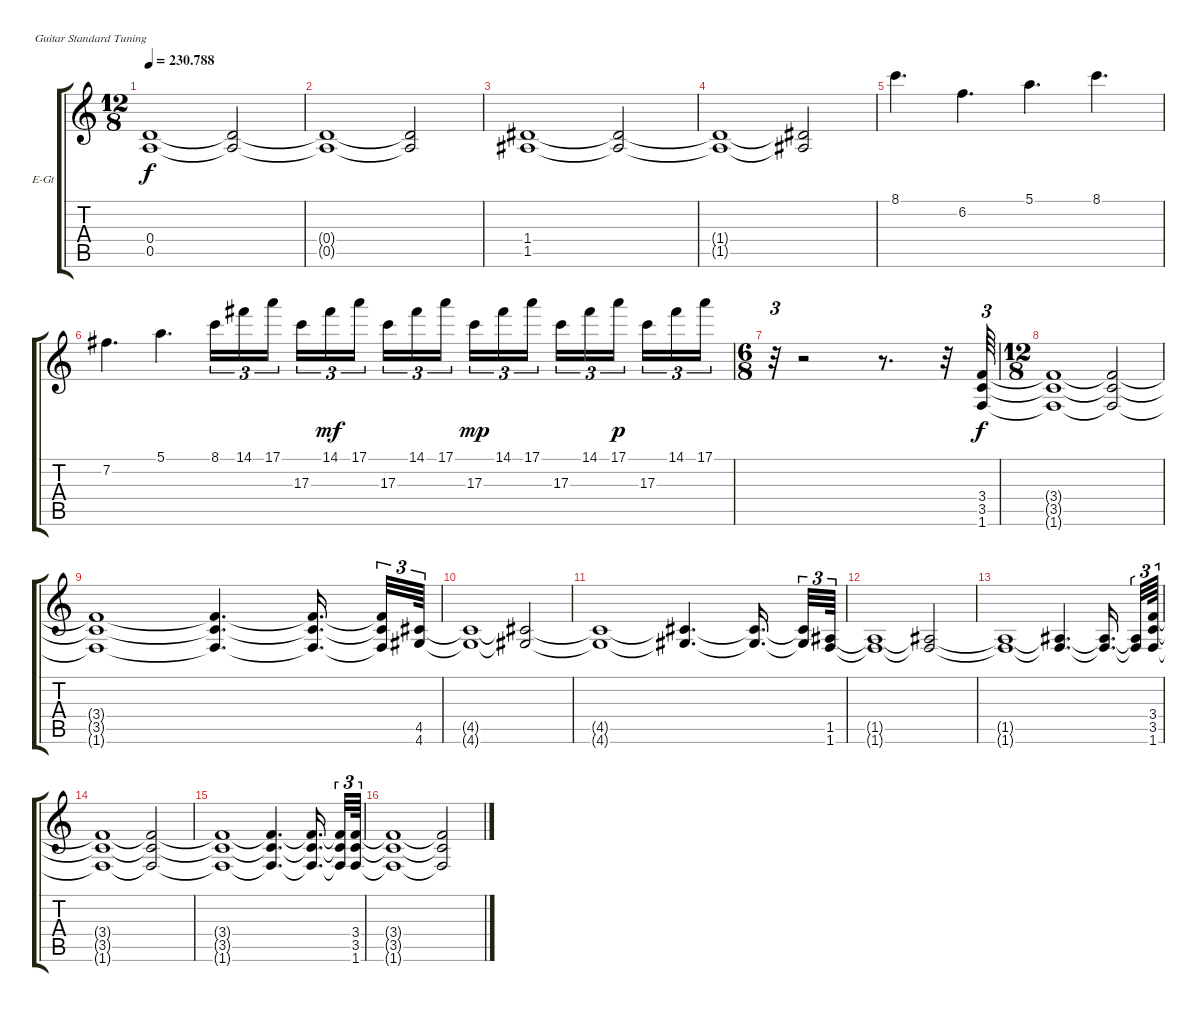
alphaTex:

\bracketExtendMode groupsimilarinstruments
\firstSystemTrackNameOrientation horizontal
\otherSystemsTrackNameOrientation horizontal
\track ("Соло" "E-Gt") {instrument overdrivenguitar}
\staff {score tabs}
\tuning (E4 B3 G3 D3 A2 E2)
\ts (12 8)
\tempo
230.788
\accidentals auto
\clef g2
\ottava regular
\simile none
\ks c
(0.4 0.5).1{dy f} (0.4{t} 0.5{t}).2 |
(0.4{t} 0.5{t}).1 (0.4{t} 0.5{t}).2 |
(1.4 1.5).1 (1.4{t} 1.5{t}).2 |
(1.4{t} 1.5{t}).1 (1.4{t} 1.5{t}).2 |
8.1.4{d} 6.2.4{d} 5.1.4{d} 8.1.4{d} |
7.2.4{d} 5.1.4{d} 8.1.16{tu (3 2)} 14.1.16{tu (3 2)} 17.1.16{tu (3 2)} 17.3.16{tu (3 2)} 14.1.16{tu (3 2) dy mf} 17.1.16{tu (3 2)} 17.3.16{tu (3 2)} 14.1.16{tu (3 2)} 17.1.16{tu (3 2)} 17.3.16{tu (3 2) dy mp} 14.1.16{tu (3 2)} 17.1.16{tu (3 2)} 17.3.16{tu (3 2)} 14.1.16{tu (3 2)} 17.1.16{tu (3 2) dy p} 17.3.16{tu (3 2)} 14.1.16{tu (3 2)} 17.1.16{tu (3 2)} |
\ts (6 8)
\beaming (8 2 2 2 2)
r.32{tu (3 2)} r.2 r.8{d} r.32 (3.4 3.5 1.6).64{tu (3 2) dy f} |
\ts (12 8)
\beaming (8 2 2 2 6)
(3.4{t} 3.5{t} 1.6{t}).1 (3.4{t} 3.5{t} 1.6{t}).2 |
(3.4{t} 3.5{t} 1.6{t}).1 (3.4{t} 3.5{t} 1.6{t}).4{d} (3.4{t} 3.5{t} 1.6{t}).16{d} (3.4{t} 3.5{t} 1.6{t}).32{tu (3 2)} (4.5 4.6).64{tu (3 2)} |
(4.5{t} 4.6{t}).1 (4.5{t} 4.6{t}).2 |
(4.5{t} 4.6{t}).1 (4.5{t} 4.6{t}).4{d} (4.5{t} 4.6{t}).16{d} (4.5{t} 4.6{t}).32{tu (3 2)} (1.5 1.6).64{tu (3 2)} |
(1.5{t} 1.6{t}).1 (1.5{t} 1.6{t}).2 |
(1.5{t} 1.6{t}).1 (1.5{t} 1.6{t}).4{d} (1.5{t} 1.6{t}).16{d} (1.5{t} 1.6{t}).32{tu (3 2)} (3.4 3.5 1.6).64{tu (3 2)} |
(3.4{t} 3.5{t} 1.6{t}).1 (3.4{t} 3.5{t} 1.6{t}).2 |
(3.4{t} 3.5{t} 1.6{t}).1 (3.4{t} 3.5{t} 1.6{t}).4{d} (3.4{t} 3.5{t} 1.6{t}).16{d} (3.4{t} 3.5{t} 1.6{t}).32{tu (3 2)} (3.4 3.5 1.6).64{tu (3 2)} |
(3.4{t} 3.5{t} 1.6{t}).1 (3.4{t} 3.5{t} 1.6{t}).2
